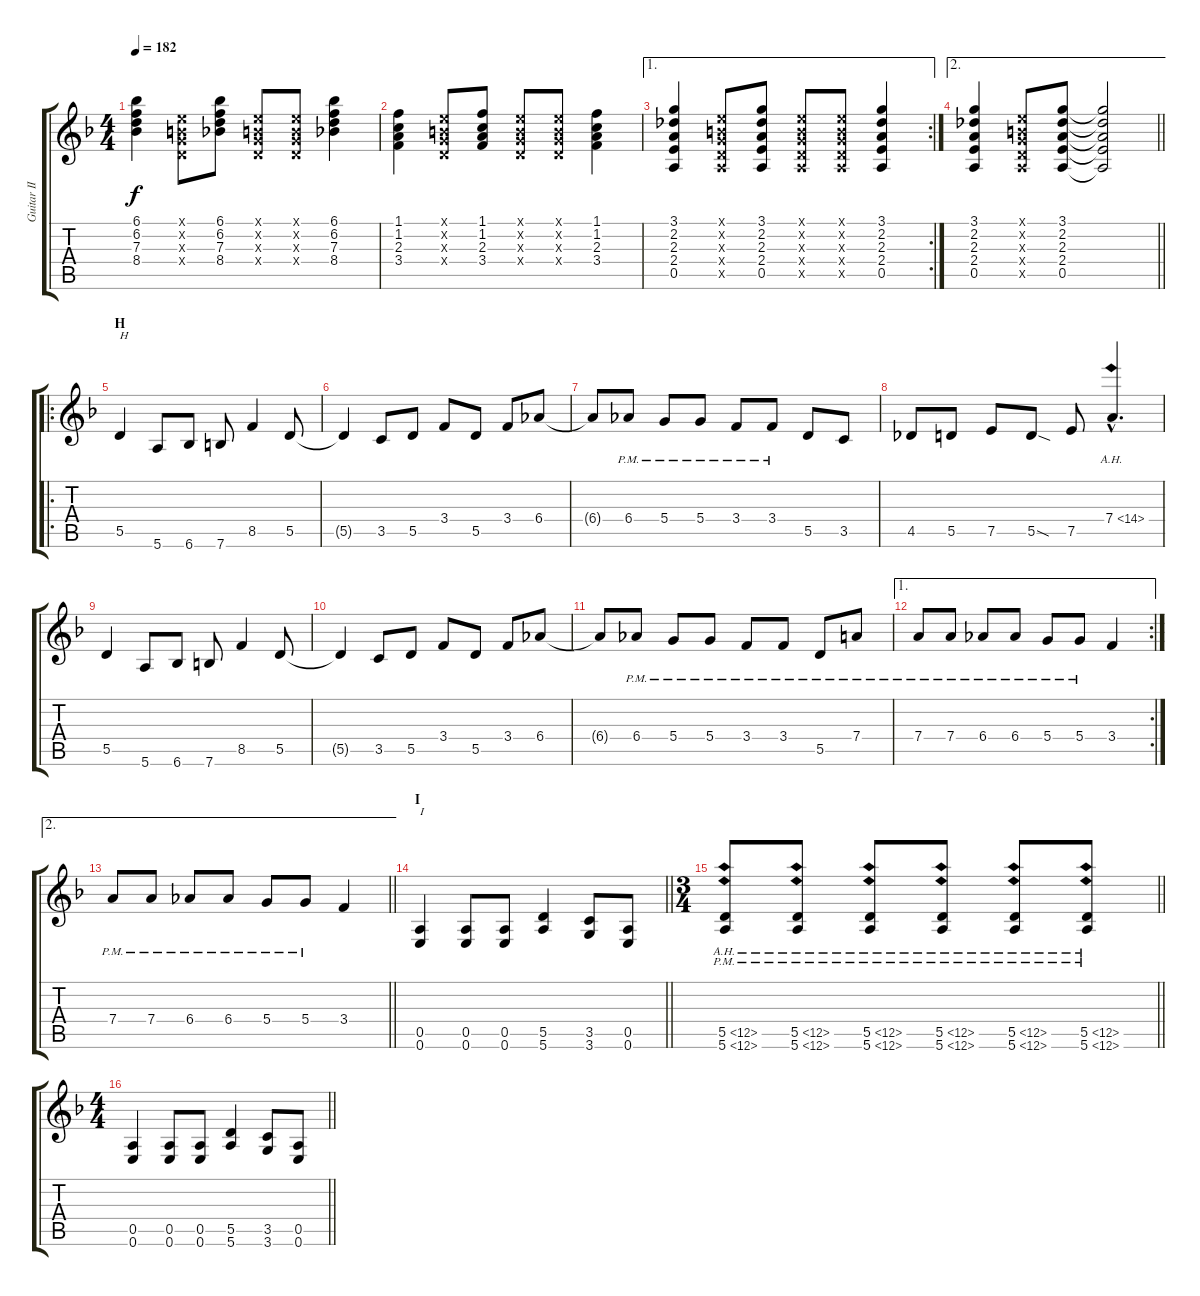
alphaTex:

\track ("Guitar II" "Guitar II") {instrument distortionguitar}
\staff {score tabs}
\tuning (E4 B3 G3 D3 A2 E2) {hide}
\ts (4 4)
\tempo 182
\clef g2
\ks f
(6.1 6.2 7.3 8.4).4{dy f} (0.1{x} 0.2{x} 0.3{x} 0.4{x}).8 (6.1 6.2 7.3 8.4).8 (0.1{x} 0.2{x} 0.3{x} 0.4{x}).8 (0.1{x} 0.2{x} 0.3{x} 0.4{x}).8 (6.1 6.2 7.3 8.4).4 |
(1.1 1.2 2.3 3.4).4 (0.1{x} 0.2{x} 0.3{x} 0.4{x}).8 (1.1 1.2 2.3 3.4).8 (0.1{x} 0.2{x} 0.3{x} 0.4{x}).8 (0.1{x} 0.2{x} 0.3{x} 0.4{x}).8 (1.1 1.2 2.3 3.4).4 |
\ae 1
\rc 2
(3.1 2.2 2.3 2.4 0.5).4 (0.1{x} 0.2{x} 0.3{x} 0.4{x} 0.5{x}).8 (3.1 2.2 2.3 2.4 0.5).8 (0.1{x} 0.2{x} 0.3{x} 0.4{x} 0.5{x}).8 (0.1{x} 0.2{x} 0.3{x} 0.4{x} 0.5{x}).8 (3.1 2.2 2.3 2.4 0.5).4 |
\ae 2
\barLineRight lightlight
(3.1 2.2 2.3 2.4 0.5).4 (0.1{x} 0.2{x} 0.3{x} 0.4{x} 0.5{x}).8 (3.1 2.2 2.3 2.4 0.5).8 (3.1{t} 2.2{t} 2.3{t} 2.4{t} 0.5{t}).2 |
\ro
\section ("" "H")
5.5.4{txt "H" volume 16 balance 8 instrument overdrivenguitar} 5.6.8 6.6.8 7.6.8 8.5.4 5.5.8 |
5.5{t}.4 3.5.8 5.5.8 3.4.8 5.5.8 3.4.8 6.4.8 |
6.4{t}.8 6.4{pm}.8 5.4{pm}.8 5.4{pm}.8 3.4{pm}.8 3.4{pm}.8 5.5.8 3.5.8 |
4.5.8 5.5.8 7.5.8 5.5{sod}.8 7.5.8 7.4{ah 7 hac}.4{d} |
5.5.4 5.6.8 6.6.8 7.6.8 8.5.4 5.5.8 |
5.5{t}.4 3.5.8 5.5.8 3.4.8 5.5.8 3.4.8 6.4.8 |
6.4{t}.8 6.4{pm}.8 5.4{pm}.8 5.4{pm}.8 3.4{pm}.8 3.4{pm}.8 5.5{pm}.8 7.4{pm}.8 |
\ae 1
\rc 2
7.4{pm}.8 7.4{pm}.8 6.4{pm}.8 6.4{pm}.8 5.4{pm}.8 5.4{pm}.8 3.4.4 |
\ae 2
\barLineRight lightlight
7.4{pm}.8 7.4{pm}.8 6.4{pm}.8 6.4{pm}.8 5.4{pm}.8 5.4{pm}.8 3.4.4 |
\section ("" "I")
\barLineRight lightlight
(0.5 0.6).4{txt "I" volume 13 balance 4 instrument distortionguitar} (0.5 0.6).8 (0.5 0.6).8 (5.5 5.6).4 (3.5 3.6).8 (0.5 0.6).8 |
\ts (3 4)
\barLineRight lightlight
(5.5{ah 7 pm} 5.6{ah 7 pm}).8 (5.5{ah 7 pm} 5.6{ah 7 pm}).8 (5.5{ah 7 pm} 5.6{ah 7 pm}).8 (5.5{ah 7 pm} 5.6{ah 7 pm}).8 (5.5{ah 7 pm} 5.6{ah 7 pm}).8 (5.5{ah 7 pm} 5.6{ah 7 pm}).8 |
\ts (4 4)
\barLineRight lightlight
(0.5 0.6).4 (0.5 0.6).8 (0.5 0.6).8 (5.5 5.6).4 (3.5 3.6).8 (0.5 0.6).8
